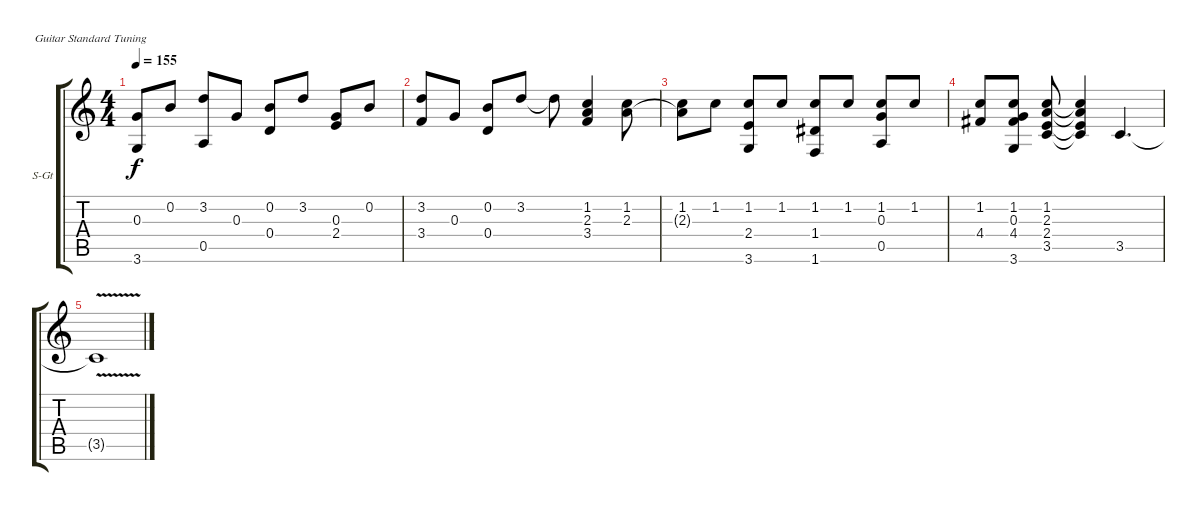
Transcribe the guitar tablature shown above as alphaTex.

\bracketExtendMode groupsimilarinstruments
\firstSystemTrackNameOrientation horizontal
\otherSystemsTrackNameOrientation horizontal
\track ("Äîðîæêà 1" "S-Gt") {instrument acousticguitarsteel}
\staff {score tabs}
\tuning (E4 B3 G3 D3 A2 E2)
\ts (4 4)
\tempo 155
\clef g2
\ks c
(0.3 3.6).8{dy f} 0.2.8 (3.2 0.5).8 0.3.8 (0.2 0.4).8 3.2.8 (0.3 2.4).8 0.2.8 |
(3.2 3.4).8 0.3.8 (0.2 0.4).8 3.2.8 3.2{t}.8 (1.2 2.3 3.4).4 (1.2 2.3).8 |
(1.2 2.3{t}).8 1.2.8 (1.2 2.4 3.6).8 1.2.8 (1.2 1.4 1.6).8 1.2.8 (1.2 0.3 0.5).8 1.2.8 |
(1.2 4.4).8 (1.2 0.3 4.4 3.6).8 (1.2 2.3 2.4 3.5).8 (1.2{t} 2.3{t} 2.4{t} 3.5{t}).4 3.5.4{d} |
3.5{v t}.1
